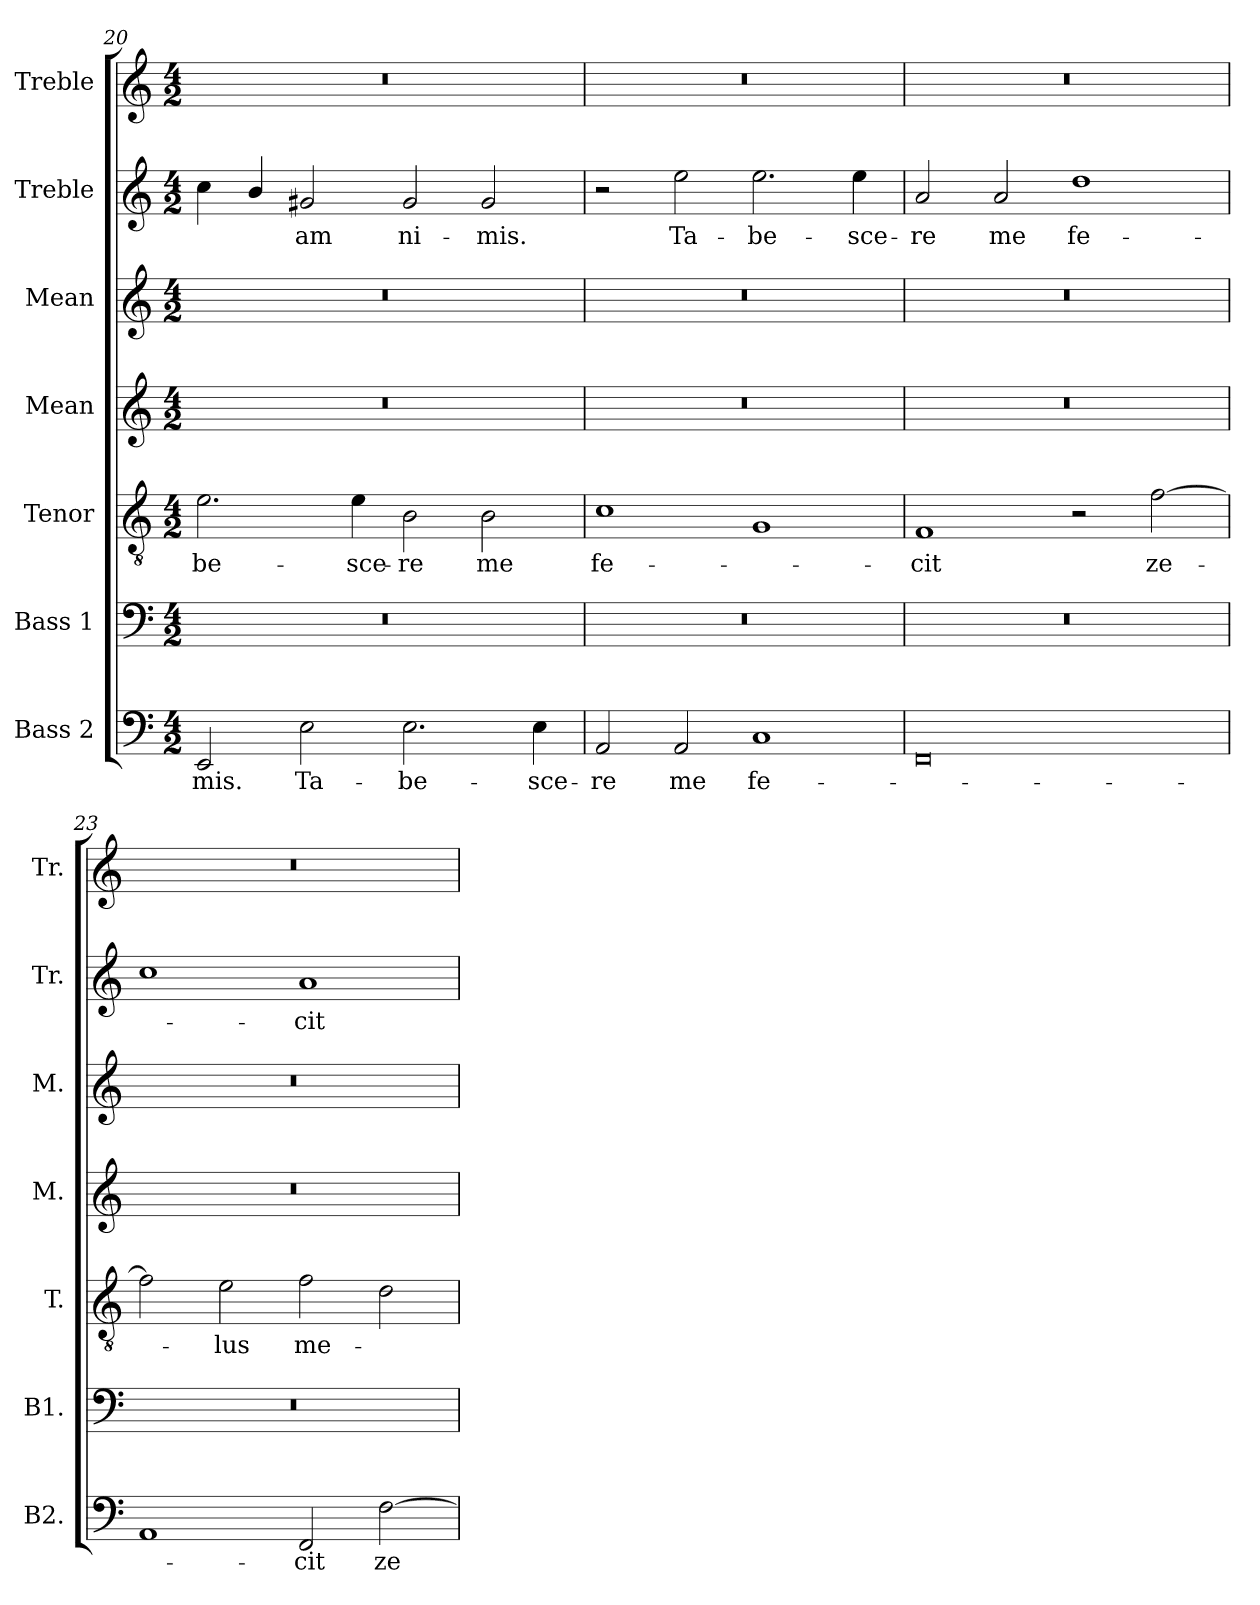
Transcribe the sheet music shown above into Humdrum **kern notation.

**kern	**text	**kern	**kern	**text	**kern	**kern	**kern	**text	**kern
*part7	*part7	*part6	*part5	*part5	*part4	*part3	*part2	*part2	*part1
*staff7	*staff7	*staff6	*staff5	*staff5	*staff4	*staff3	*staff2	*staff2	*staff1
*I"Bass 2	*	*I"Bass 1	*I"Tenor	*	*I"Mean	*I"Mean	*I"Treble	*	*I"Treble
*I'B2.	*	*I'B1.	*I'T.	*	*I'M.	*I'M.	*I'Tr.	*	*I'Tr.
*clefF4	*	*clefF4	*clefGv2	*	*clefG2	*clefG2	*clefG2	*	*clefG2
*	*	*	*ITrd7c12	*	*	*	*	*	*
*k[]	*	*k[]	*k[]	*	*k[]	*k[]	*k[]	*	*k[]
*C:	*	*C:	*C:	*	*C:	*C:	*C:	*	*C:
*M4/2	*	*M4/2	*M4/2	*	*M4/2	*M4/2	*M4/2	*	*M4/2
=20	=20	=20	=20	=20	=20	=20	=20	=20	=20
!	!LO:LY:b:color=#000000	!LO:N:vis=1	!	!	!	!	!	!	!
!	!	!	!	!LO:LY:b:color=#000000	!LO:N:vis=1	!LO:N:vis=1	!	!	!LO:N:vis=1
2EEi/	-mis.	0r	2.Ei\	-be-	0r	0r	4cci\	.	0r
.	.	.	.	.	.	.	4bi/	.	.
!	!LO:LY:b:color=#000000	!	!	!	!	!	!	!	!
!	!	!	!	!	!	!	!	!LO:LY:b:color=#000000	!
2Ei\	Ta-	.	.	.	.	.	2g#Xi/	-am	.
!	!	!	!	!LO:LY:b:color=#000000	!	!	!	!	!
.	.	.	4Ei\	-sce-	.	.	.	.	.
!	!LO:LY:b:color=#000000	!	!	!	!	!	!	!	!
!	!	!	!	!LO:LY:b:color=#000000	!	!	!	!	!
!	!	!	!	!	!	!	!	!LO:LY:b:color=#000000	!
2.Ei\	-be-	.	2BBi\	-re	.	.	2g#i/	ni-	.
!	!	!	!	!LO:LY:b:color=#000000	!	!	!	!	!
!	!	!	!	!	!	!	!	!LO:LY:b:color=#000000	!
.	.	.	2BBi\	me	.	.	2g#i/	-mis.	.
!	!LO:LY:b:color=#000000	!	!	!	!	!	!	!	!
4Ei\	-sce-	.	.	.	.	.	.	.	.
=21	=21	=21	=21	=21	=21	=21	=21	=21	=21
!	!LO:LY:b:color=#000000	!LO:N:vis=1	!	!	!	!	!	!	!
!	!	!	!	!LO:LY:b:color=#000000	!LO:N:vis=1	!LO:N:vis=1	!	!	!LO:N:vis=1
2AAi/	-re	0r	1Ci	fe-	0r	0r	2r	.	0r
!	!LO:LY:b:color=#000000	!	!	!	!	!	!	!	!
!	!	!	!	!	!	!	!	!LO:LY:b:color=#000000	!
2AAi/	me	.	.	.	.	.	2eei\	Ta-	.
!	!LO:LY:b:color=#000000	!	!	!	!	!	!	!	!
!	!	!	!	!	!	!	!	!LO:LY:b:color=#000000	!
1Ci	fe-	.	1GGi	.	.	.	2.eei\	-be-	.
!	!	!	!	!	!	!	!	!LO:LY:b:color=#000000	!
.	.	.	.	.	.	.	4eei\	-sce-	.
!!LO:LB:g=z
=22	=22	=22	=22	=22	=22	=22	=22	=22	=22
!	!	!LO:N:vis=1	!	!	!	!	!	!	!
!	!	!	!	!LO:LY:b:color=#000000	!LO:N:vis=1	!LO:N:vis=1	!	!	!
!	!	!	!	!	!	!	!	!LO:LY:b:color=#000000	!LO:N:vis=1
0FFi	.	0r	1FFi	-cit	0r	0r	2ai/	-re	0r
!	!	!	!	!	!	!	!	!LO:LY:b:color=#000000	!
.	.	.	.	.	.	.	2ai/	me	.
!	!	!	!	!	!	!	!	!LO:LY:b:color=#000000	!
.	.	.	2r	.	.	.	1ddi	fe-	.
!	!	!	!	!LO:LY:b:color=#000000	!	!	!	!	!
.	.	.	[2Fi\	ze-	.	.	.	.	.
=23	=23	=23	=23	=23	=23	=23	=23	=23	=23
!	!	!LO:N:vis=1	!	!	!LO:N:vis=1	!LO:N:vis=1	!	!	!LO:N:vis=1
1AAi	.	0r	2Fi\]	.	0r	0r	1cci	.	0r
!	!	!	!	!LO:LY:b:color=#000000	!	!	!	!	!
.	.	.	2Ei\	-lus	.	.	.	.	.
!	!LO:LY:b:color=#000000	!	!	!	!	!	!	!	!
!	!	!	!	!LO:LY:b:color=#000000	!	!	!	!	!
!	!	!	!	!	!	!	!	!LO:LY:b:color=#000000	!
2FFi/	-cit	.	2Fi\	me-	.	.	1ai	-cit	.
!	!LO:LY:b:color=#000000	!	!	!	!	!	!	!	!
[2Fi\	ze-	.	2Di\	.	.	.	.	.	.
=	=	=	=	=	=	=	=	=	=
*-	*-	*-	*-	*-	*-	*-	*-	*-	*-
